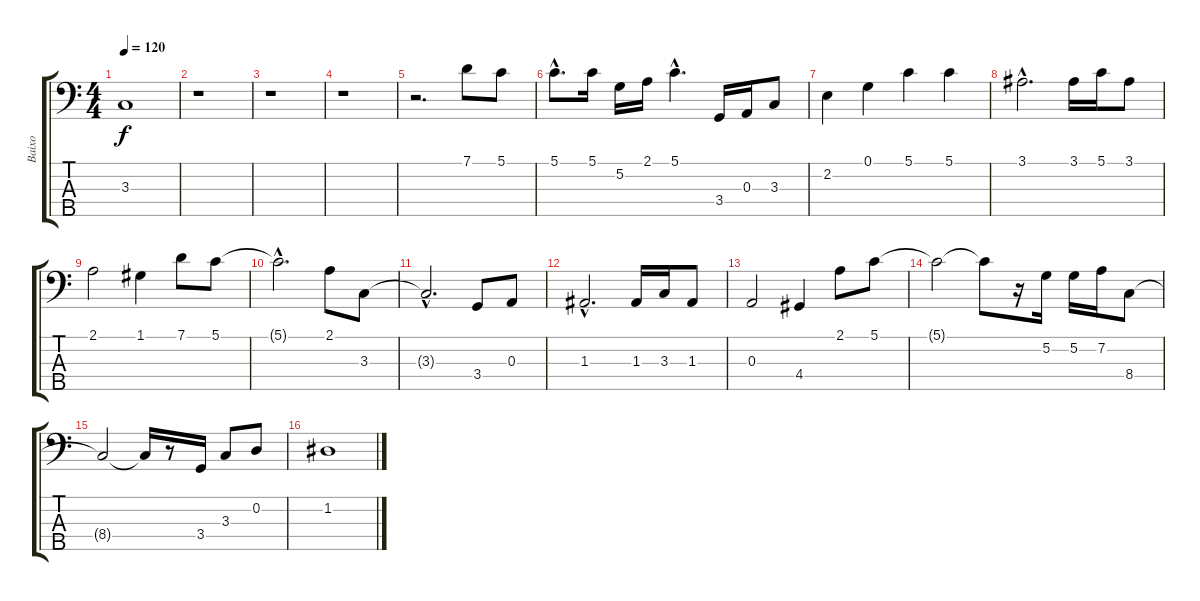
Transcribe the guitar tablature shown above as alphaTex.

\track ("Baixo" "Baixo") {instrument electricbassfinger}
\staff {score tabs}
\tuning (G2 D2 A1 E1 B0) {hide}
\ts (4 4)
\tempo 120
\clef f4
\ks c
3.3.1{dy f} |
r.1 |
r.1 |
r.1 |
r.2{d} 7.1.8 5.1.8 |
5.1{hac}.8{d} 5.1.16 5.2.16 2.1.16 5.1{hac}.4{d} 3.4.16 0.3.16 3.3.8 |
2.2.4 0.1.4 5.1.4 5.1.4 |
3.1{hac}.2{d} 3.1.16 5.1.16 3.1.8 |
2.1.2 1.1.4 7.1.8 5.1.8 |
5.1{hac t}.2{d} 2.1.8 3.3.8 |
3.3{hac t}.2{d} 3.4.8 0.3.8 |
1.3{hac}.2{d} 1.3.16 3.3.16 1.3.8 |
0.3.2 4.4.4 2.1.8 5.1.8 |
5.1{t}.2 5.1{t}.8 r.16 5.2.16 5.2.16 7.2.16 8.4.8 |
8.4{t}.2 8.4{t}.16 r.8 3.4.16 3.3.8 0.2.8 |
1.2.1
